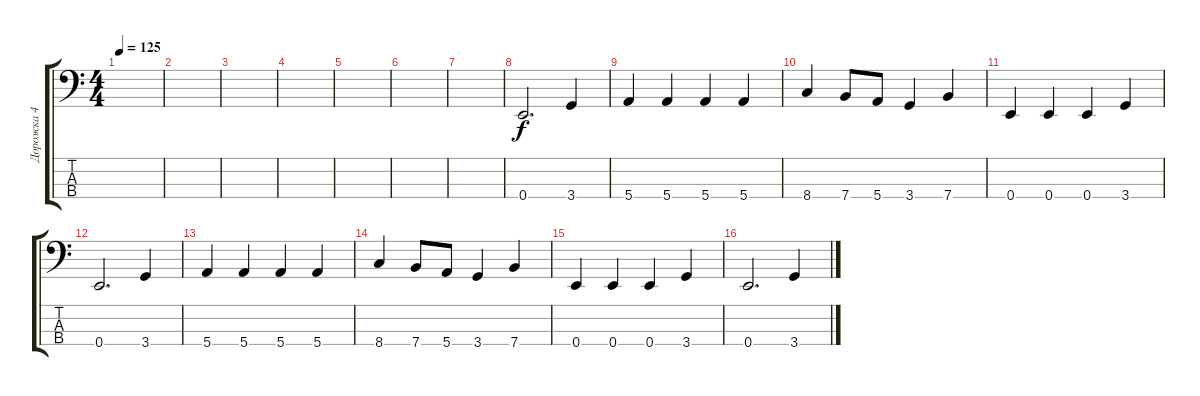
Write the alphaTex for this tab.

\track ("Дорожка 4" "Дорожка 4") {instrument electricbassfinger}
\staff {score tabs}
\tuning (G2 D2 A1 E1) {hide}
\ts (4 4)
\tempo 125
\clef f4
\ks c
|
|
|
|
|
|
|
0.4.2{d} 3.4.4 |
5.4.4 5.4.4 5.4.4 5.4.4 |
8.4.4 7.4.8 5.4.8 3.4.4 7.4.4 |
0.4.4 0.4.4 0.4.4 3.4.4 |
0.4.2{d} 3.4.4 |
5.4.4 5.4.4 5.4.4 5.4.4 |
8.4.4 7.4.8 5.4.8 3.4.4 7.4.4 |
0.4.4 0.4.4 0.4.4 3.4.4 |
0.4.2{d} 3.4.4
